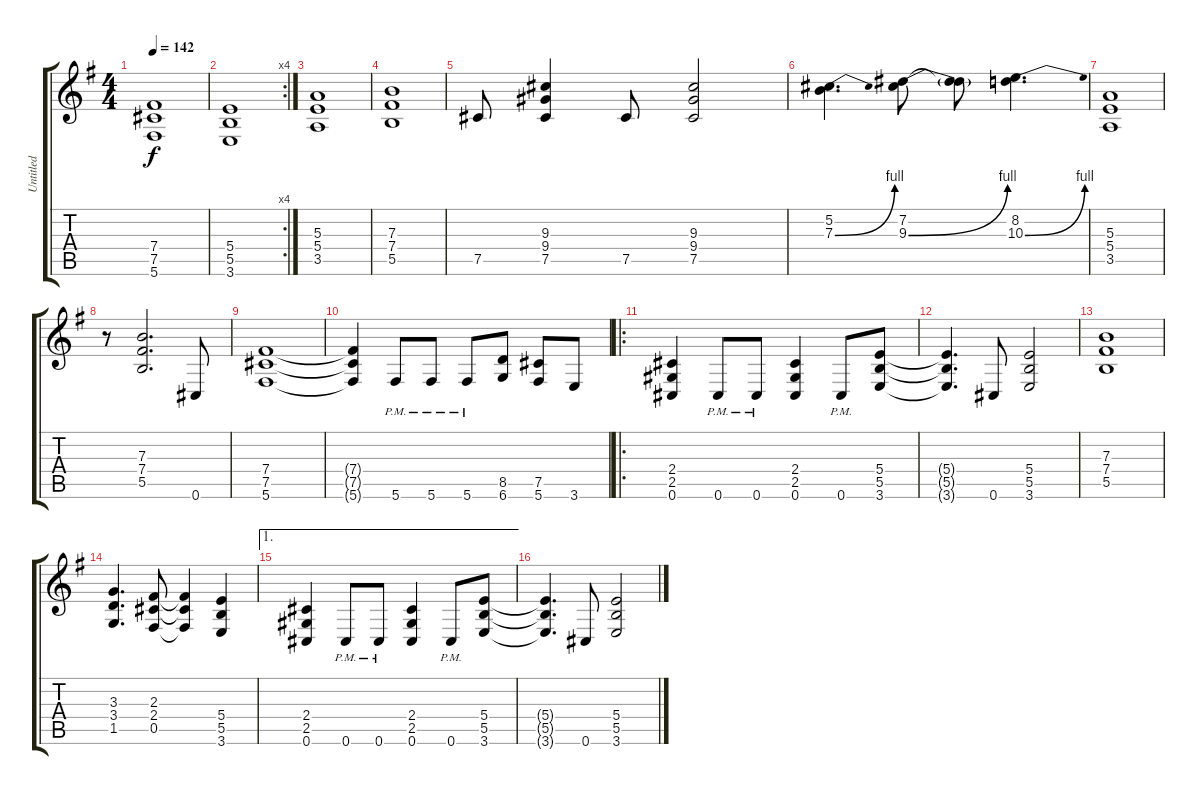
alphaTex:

\track ("Untitled" "Untitled") {instrument distortionguitar}
\staff {score tabs}
\tuning (Db4 Ab3 E3 B2 Gb2 Db2) {hide}
\ts (4 4)
\tempo 142
\clef g2
\ks g
(7.4 7.5 5.6).1{dy f} |
\rc 4
(5.4 5.5 3.6).1 |
(5.3 5.4 3.5).1 |
(7.3 7.4 5.5).1 |
7.5.8 (9.3 9.4 7.5).4 7.5.8 (9.3 9.4 7.5).2 |
(5.2 7.3{be (bend 0 0 60 4)}).4{d} (7.2 9.3{be (bend 0 0 60 4)}).8 (7.2{t} 9.3{t}).8 (8.2 10.3{be (bend 0 0 60 4)}).4{d} |
(5.3 5.4 3.5).1 |
r.8 (7.3 7.4 5.5).2{d} 0.6.8 |
(7.4 7.5 5.6).1 |
(7.4{t} 7.5{t} 5.6{t}).4 5.6{pm}.8 5.6{pm}.8 5.6{pm}.8 (8.5 6.6).8 (7.5 5.6).8 3.6.8 |
\ro
(2.4 2.5 0.6).4 0.6{pm}.8 0.6{pm}.8 (2.4 2.5 0.6).4 0.6{pm}.8 (5.4 5.5 3.6).8 |
(5.4{t} 5.5{t} 3.6{t}).4{d} 0.6.8 (5.4 5.5 3.6).2 |
(7.3 7.4 5.5).1 |
(3.3 3.4 1.5).4{d} (2.3 2.4 0.5).8 (2.3{t} 2.4{t} 0.5{t}).4 (5.4 5.5 3.6).4 |
\ae 1
(2.4 2.5 0.6).4 0.6{pm}.8 0.6{pm}.8 (2.4 2.5 0.6).4 0.6{pm}.8 (5.4 5.5 3.6).8 |
(5.4{t} 5.5{t} 3.6{t}).4{d} 0.6.8 (5.4 5.5 3.6).2
